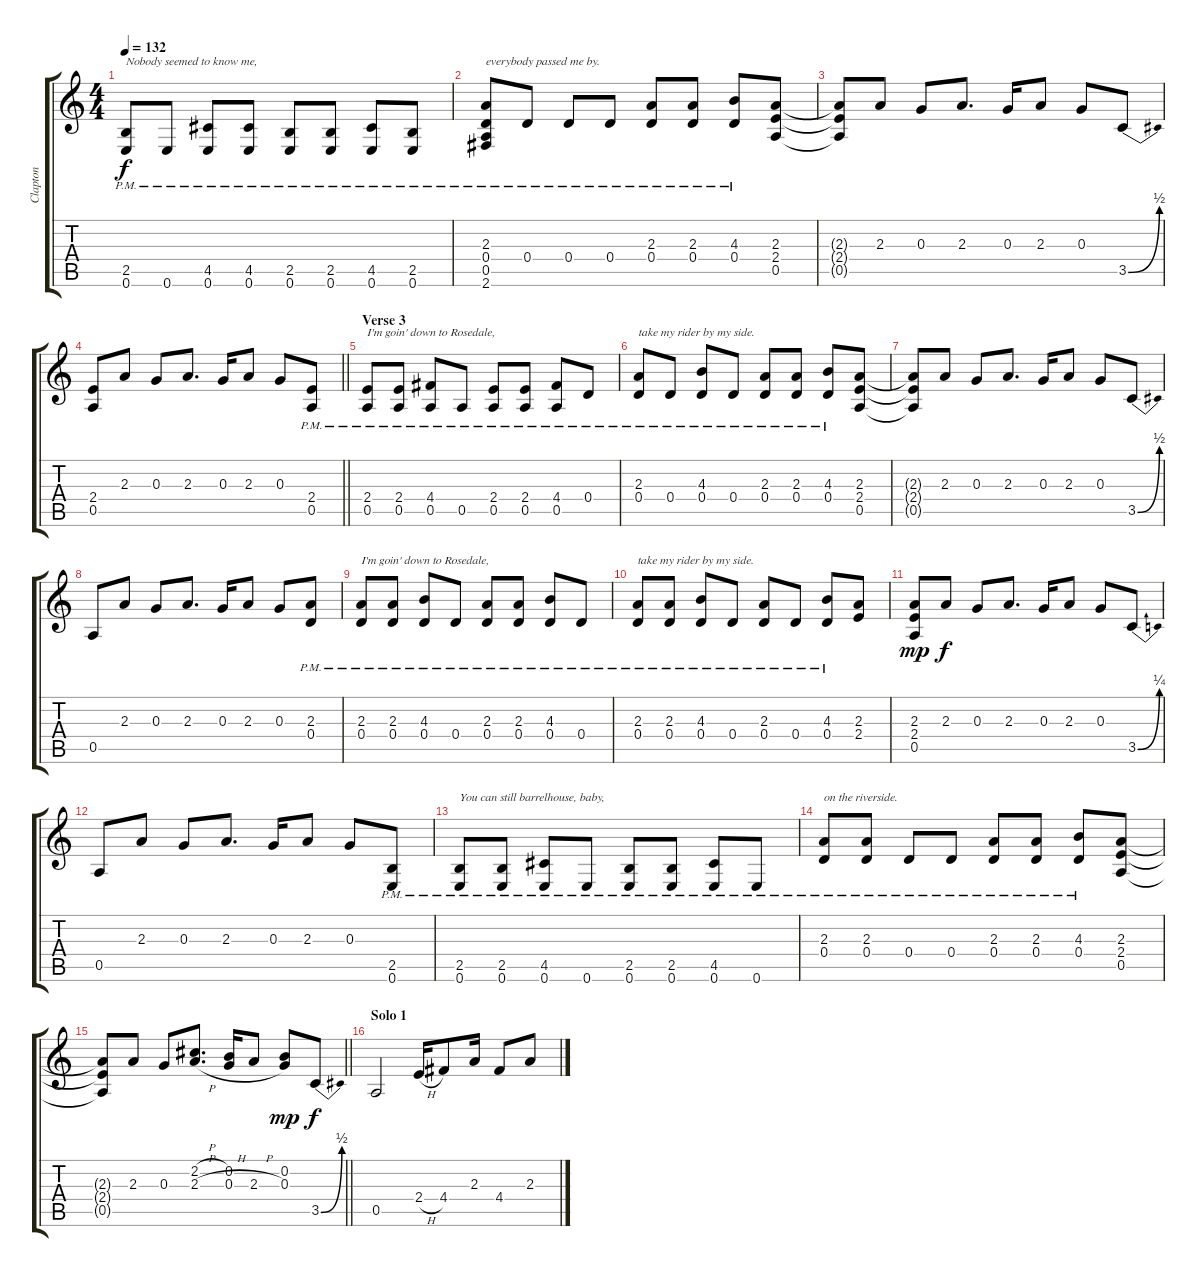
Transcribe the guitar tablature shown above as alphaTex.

\track ("Clapton" "Clapton") {instrument overdrivenguitar}
\staff {score tabs}
\tuning (E4 B3 G3 D3 A2 E2) {hide}
\ts (4 4)
\tempo 132
\clef g2
\ks c
(2.5{pm} 0.6{pm}).8{txt "Nobody seemed to know me," dy f} 0.6{pm}.8 (4.5{pm} 0.6{pm}).8 (4.5{pm} 0.6{pm}).8 (2.5{pm} 0.6{pm}).8 (2.5{pm} 0.6{pm}).8 (4.5{pm} 0.6{pm}).8 (2.5{pm} 0.6{pm}).8 |
(2.3{pm} 0.4{pm} 0.5{pm} 2.6{pm}).8{txt "everybody passed me by."} 0.4{pm}.8 0.4{pm}.8 0.4{pm}.8 (2.3{pm} 0.4{pm}).8 (2.3{pm} 0.4{pm}).8 (4.3{pm} 0.4{pm}).8 (2.3 2.4 0.5).8{volume 16} |
(2.3{t} 2.4{t} 0.5{t}).8 2.3.8 0.3.8 2.3.8{d} 0.3.16 2.3.8 0.3.8 3.5{be (bend 0 0 60 2)}.8 |
\barLineRight lightlight
(2.4 0.5).8 2.3.8 0.3.8 2.3.8{d} 0.3.16 2.3.8 0.3.8 (2.4{pm} 0.5{pm}).8{volume 8} |
\section ("" "Verse 3")
(2.4{pm} 0.5{pm}).8{txt "I'm goin' down to Rosedale,"} (2.4{pm} 0.5{pm}).8 (4.4{pm} 0.5{pm}).8 0.5{pm}.8 (2.4{pm} 0.5{pm}).8 (2.4{pm} 0.5{pm}).8 (4.4{pm} 0.5{pm}).8 0.4{pm}.8 |
(2.3{pm} 0.4{pm}).8{txt "take my rider by my side."} 0.4{pm}.8 (4.3{pm} 0.4{pm}).8 0.4{pm}.8 (2.3{pm} 0.4{pm}).8 (2.3{pm} 0.4{pm}).8 (4.3{pm} 0.4{pm}).8 (2.3 2.4 0.5).8{volume 16} |
(2.3{t} 2.4{t} 0.5{t}).8 2.3.8 0.3.8 2.3.8{d} 0.3.16 2.3.8 0.3.8 3.5{be (bend 0 0 60 2)}.8 |
0.5.8 2.3.8 0.3.8 2.3.8{d} 0.3.16 2.3.8 0.3.8 (2.3{pm} 0.4{pm}).8{volume 8} |
(2.3{pm} 0.4{pm}).8{txt "I'm goin' down to Rosedale,"} (2.3{pm} 0.4{pm}).8 (4.3{pm} 0.4{pm}).8 0.4{pm}.8 (2.3{pm} 0.4{pm}).8 (2.3{pm} 0.4{pm}).8 (4.3{pm} 0.4{pm}).8 0.4{pm}.8 |
(2.3{pm} 0.4{pm}).8{txt "take my rider by my side."} (2.3{pm} 0.4{pm}).8 (4.3{pm} 0.4{pm}).8 0.4{pm}.8 (2.3{pm} 0.4{pm}).8 0.4{pm}.8 (4.3{pm} 0.4{pm}).8 (2.3 2.4).8{volume 16} |
(2.3 2.4 0.5).8{dy mp} 2.3.8{dy f} 0.3.8 2.3.8{d} 0.3.16 2.3.8 0.3.8 3.5{be (bend 0 0 60 1)}.8 |
0.5.8 2.3.8 0.3.8 2.3.8{d} 0.3.16 2.3.8 0.3.8 (2.5{pm} 0.6{pm}).8{volume 8} |
(2.5{pm} 0.6{pm}).8{txt "You can still barrelhouse, baby,"} (2.5{pm} 0.6{pm}).8 (4.5{pm} 0.6{pm}).8 0.6{pm}.8 (2.5{pm} 0.6{pm}).8 (2.5{pm} 0.6{pm}).8 (4.5{pm} 0.6{pm}).8 0.6{pm}.8 |
(2.3{pm} 0.4{pm}).8{txt "on the riverside."} (2.3{pm} 0.4{pm}).8 0.4{pm}.8 0.4{pm}.8 (2.3{pm} 0.4{pm}).8 (2.3{pm} 0.4{pm}).8 (4.3{pm} 0.4{pm}).8 (2.3 2.4 0.5).8{volume 16} |
\barLineRight lightlight
(2.3{t} 2.4{t} 0.5{t}).8 2.3.8 0.3.8 (2.2{h} 2.3{h}).8{d} (0.2 0.3{h}).16 2.3{h}.8 (0.2 0.3).8{dy mp} 3.5{be (bend 0 0 60 2)}.8{dy f} |
\section ("" "Solo 1")
0.5.2 2.4{h}.16 4.4.8 2.3.16 4.4.8 2.3.8
